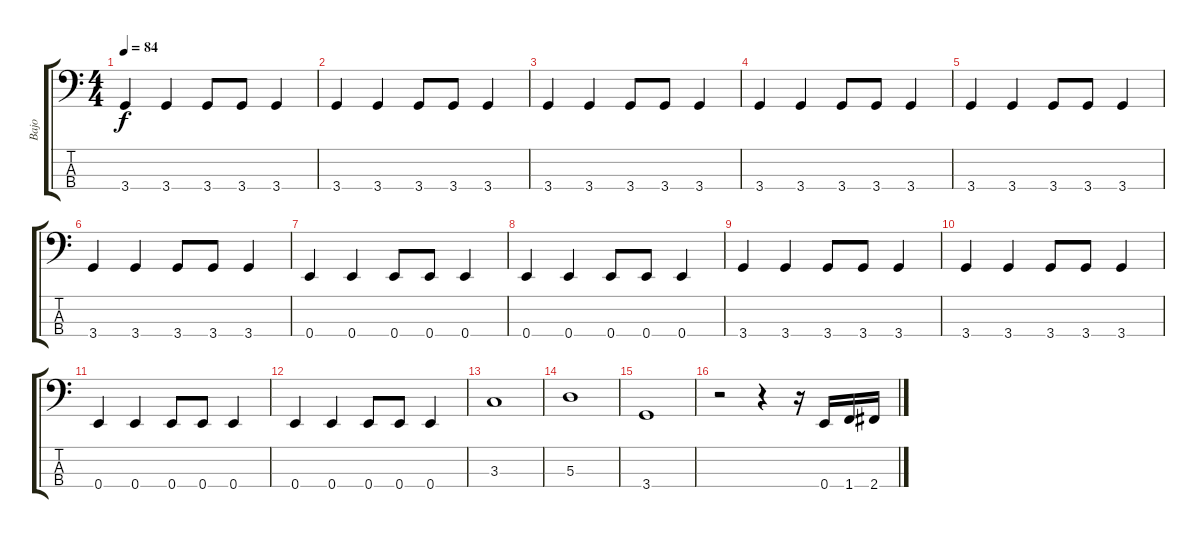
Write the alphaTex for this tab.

\track ("Bajo" "Bajo") {instrument fretlessbass}
\staff {score tabs}
\tuning (G2 D2 A1 E1) {hide}
\ts (4 4)
\tempo 84
\clef f4
\ks c
3.4.4{dy f instrument fretlessbass} 3.4.4 3.4.8 3.4.8 3.4.4 |
3.4.4 3.4.4 3.4.8 3.4.8 3.4.4 |
3.4.4 3.4.4 3.4.8 3.4.8 3.4.4 |
3.4.4 3.4.4 3.4.8 3.4.8 3.4.4 |
3.4.4 3.4.4 3.4.8 3.4.8 3.4.4 |
3.4.4 3.4.4 3.4.8 3.4.8 3.4.4 |
0.4.4 0.4.4 0.4.8 0.4.8 0.4.4 |
0.4.4 0.4.4 0.4.8 0.4.8 0.4.4 |
3.4.4 3.4.4 3.4.8 3.4.8 3.4.4 |
3.4.4 3.4.4 3.4.8 3.4.8 3.4.4 |
0.4.4 0.4.4 0.4.8 0.4.8 0.4.4 |
0.4.4 0.4.4 0.4.8 0.4.8 0.4.4 |
3.3.1 |
5.3.1 |
3.4.1 |
r.2 r.4 r.16 0.4.16 1.4.16 2.4.16
